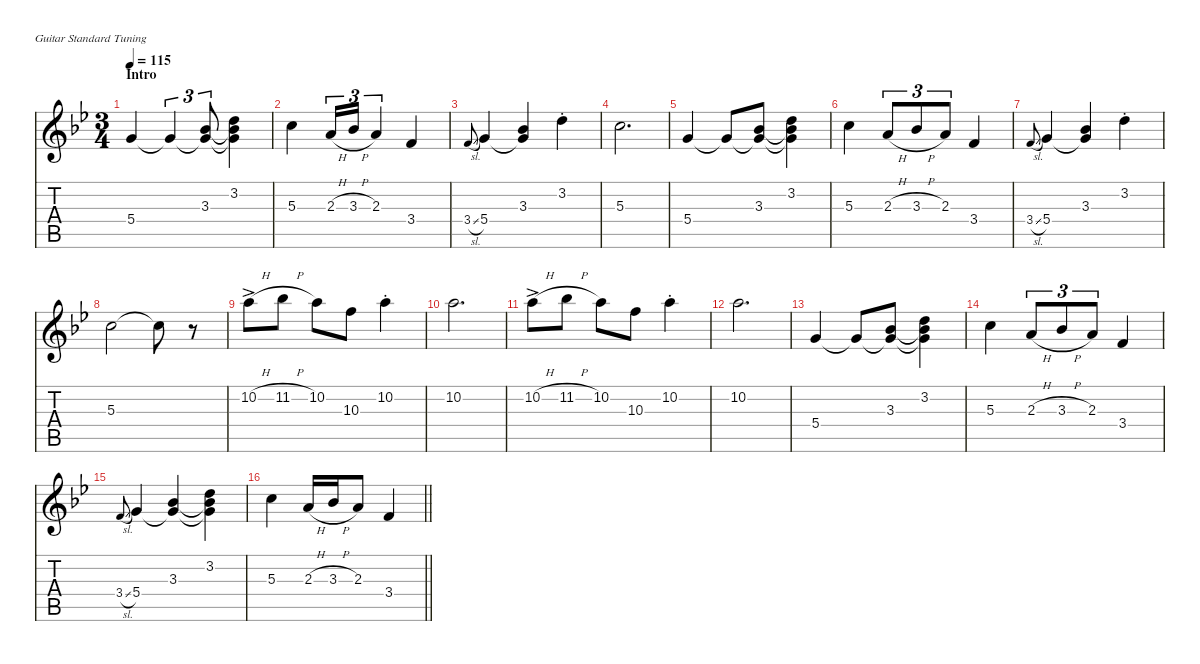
\defaultSystemsLayout 4
\hideDynamics
\bracketExtendMode nobrackets
\singleTrackTrackNamePolicy hidden
\multiTrackTrackNamePolicy hidden
\firstSystemTrackNameMode fullname
\firstSystemTrackNameOrientation horizontal
\otherSystemsTrackNameOrientation horizontal
\track ("Guitar" "jz.guit.") {defaultSystemsLayout 8 instrument electricguitarjazz}
\staff {score tabs}
\tuning (E4 B3 G3 D3 A2 E2)
\ts (3 4)
\beaming (8 2 2 2)
\section ("" "Intro")
\tempo 115
\clef g2
\ks gminor
5.4{acc forcenatural}.4{dy f instrument electricguitarjazz beam Up} 5.4{t acc forcenatural}.4{tu (3 2) beam Up} (3.3{acc b} 5.4{t acc forcenatural}).8{tu (3 2) beam Up} (3.2{acc forcenatural} 3.3{t acc b} 5.4{t acc forcenatural}).4{beam Down} |
5.3{acc forcenatural}.4{beam Down} 2.3{h acc forcenatural}.16{tu (3 2) beam Up} 3.3{h acc b}.16{tu (3 2) beam Up} 2.3{acc forcenatural}.4{tu (3 2) beam Up} 3.4{acc forcenatural}.4{beam Up} |
3.4{sl acc forcenatural}.8{gr onbeat dy mf beam Up} 5.4{acc forcenatural}.4{dy f beam Up} (3.3{acc b} 5.4{t acc forcenatural}).4{beam Up} 3.2{st acc forcenatural}.4{beam Down} |
5.3{acc forcenatural}.2{d beam Down} |
5.4{acc forcenatural}.4{beam Up} 5.4{t acc forcenatural}.8{beam Up} (3.3{acc b} 5.4{t acc forcenatural}).8{beam Up} (3.2{acc forcenatural} 3.3{t acc b} 5.4{t acc forcenatural}).4{beam Down} |
5.3{acc forcenatural}.4{beam Down} 2.3{h acc forcenatural}.8{tu (3 2) beam Up} 3.3{h acc b}.8{tu (3 2) beam Up} 2.3{acc forcenatural}.8{tu (3 2) beam Up} 3.4{acc forcenatural}.4{beam Up} |
3.4{sl acc forcenatural}.8{gr onbeat dy mf beam Up} 5.4{acc forcenatural}.4{dy f beam Up} (3.3{acc b} 5.4{t acc forcenatural}).4{beam Up} 3.2{st acc forcenatural}.4{beam Down} |
5.3{acc forcenatural}.2{beam Down} 5.3{t acc forcenatural}.8{beam Down} r.8{beam Down} |
10.2{h ac acc forcenatural}.8{beam Down} 11.2{h acc b}.8{beam Down} 10.2{acc forcenatural}.8{beam Down} 10.3{acc forcenatural}.8{beam Down} 10.2{st acc forcenatural}.4{beam Down} |
10.2{acc forcenatural}.2{d beam Down} |
10.2{h ac acc forcenatural}.8{beam Down} 11.2{h acc b}.8{beam Down} 10.2{acc forcenatural}.8{beam Down} 10.3{acc forcenatural}.8{beam Down} 10.2{st acc forcenatural}.4{beam Down} |
10.2{acc forcenatural}.2{d beam Down} |
5.4{acc forcenatural}.4{beam Up} 5.4{t acc forcenatural}.8{beam Up} (3.3{acc b} 5.4{t acc forcenatural}).8{beam Up} (3.2{acc forcenatural} 3.3{t acc b} 5.4{t acc forcenatural}).4{beam Down} |
5.3{acc forcenatural}.4{beam Down} 2.3{h acc forcenatural}.8{tu (3 2) beam Up} 3.3{h acc b}.8{tu (3 2) beam Up} 2.3{acc forcenatural}.8{tu (3 2) beam Up} 3.4{acc forcenatural}.4{beam Up} |
3.4{sl acc forcenatural}.8{gr onbeat dy mf beam Up} 5.4{acc forcenatural}.4{dy f beam Up} (3.3{acc b} 5.4{t acc forcenatural}).4{beam Up} (3.2{acc forcenatural} 3.3{t acc b} 5.4{t acc forcenatural}).4{beam Down} |
\barLineRight lightlight
5.3{acc forcenatural}.4{beam Down} 2.3{h acc forcenatural}.16{beam Up} 3.3{h acc b}.16{beam Up} 2.3{acc forcenatural}.8{beam Up} 3.4{acc forcenatural}.4{beam Up}
